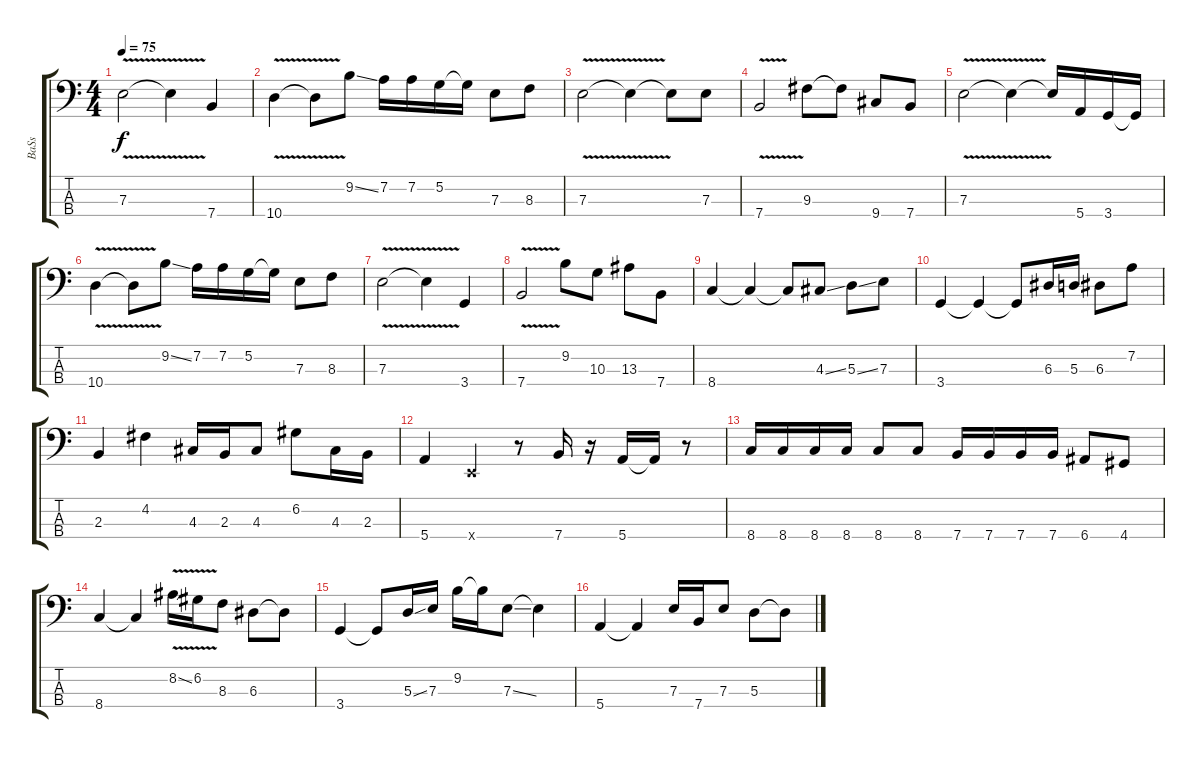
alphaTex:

\track ("BaSs" "BaSs") {instrument electricbassfinger}
\staff {score tabs}
\tuning (G2 D2 A1 E1) {hide}
\ts (4 4)
\tempo 75
\clef f4
\ks c
7.3{v}.2{dy f} 7.3{t}.4 7.4.4 |
10.4{v}.4 10.4{t}.8 9.2{ss}.8 7.2.16 7.2.16 5.2.16 5.2{t}.16 7.3.8 8.3.8 |
7.3{v}.2 7.3{t}.4 7.3{t}.8 7.3.8 |
7.4{v}.2 9.3.8 9.3{t}.8 9.4.8 7.4.8 |
7.3{v}.2 7.3{t}.4 7.3{t}.16 5.4.16 3.4.16 3.4{t}.16 |
10.4{v}.4 10.4{t}.8 9.2{ss}.8 7.2.16 7.2.16 5.2.16 5.2{t}.16 7.3.8 8.3.8 |
7.3{v}.2 7.3{t}.4 3.4.4 |
7.4{v}.2 9.2.8 10.3.8 13.3.8 7.4.8 |
8.4.4 8.4{t}.4 8.4{t}.8 4.3{ss}.8 5.3{ss}.8 7.3.8 |
3.4.4 3.4{t}.4 3.4{t}.8 6.3.16 5.3.16 6.3.8 7.2.8 |
2.3.4 4.2.4 4.3.16 2.3.16 4.3.8 6.2.8 4.3.16 2.3.16 |
5.4.4 0.4{x}.4 r.8 7.4.16 r.16 5.4.16 5.4{t}.16 r.8 |
8.4.16 8.4.16 8.4.16 8.4.16 8.4.8 8.4.8 7.4.16 7.4.16 7.4.16 7.4.16 6.4.8 4.4.8 |
8.4.4 8.4{t}.4 8.2{v ss}.16 6.2{v}.16 8.3.8 6.3.8 6.3{t}.8 |
3.4.4 3.4{t}.8 5.3{ss}.16 7.3.16 9.2.16 9.2{t}.16 7.3{ss}.8 7.3{t}.4 |
5.4.4 5.4{t}.4 7.3.16 7.4.16 7.3.8 5.3.8 5.3{t}.8
